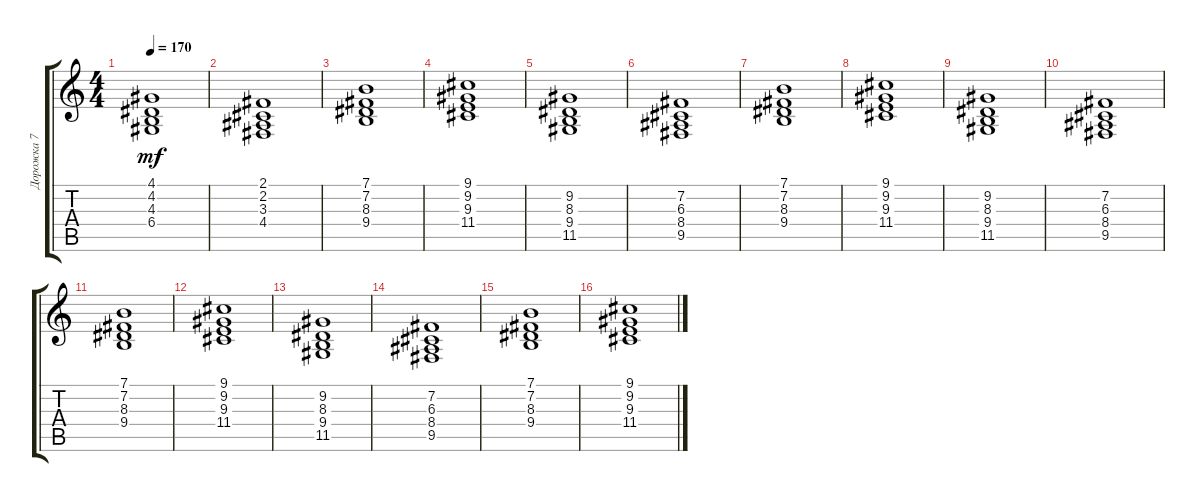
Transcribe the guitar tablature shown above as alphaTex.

\track ("Дорожка 7" "Дорожка 7") {instrument choiraahs}
\staff {score tabs}
\tuning (E4 B3 G3 D3 A2 E2) {hide}
\ts (4 4)
\tempo 170
\clef g2
\ks c
(4.1 4.2 4.3 6.4).1{dy mf} |
(2.1 2.2 3.3 4.4).1 |
(7.1 7.2 8.3 9.4).1 |
(9.1 9.2 9.3 11.4).1 |
(9.2 8.3 9.4 11.5).1 |
(7.2 6.3 8.4 9.5).1 |
(7.1 7.2 8.3 9.4).1 |
(9.1 9.2 9.3 11.4).1 |
(9.2 8.3 9.4 11.5).1 |
(7.2 6.3 8.4 9.5).1 |
(7.1 7.2 8.3 9.4).1 |
(9.1 9.2 9.3 11.4).1 |
(9.2 8.3 9.4 11.5).1 |
(7.2 6.3 8.4 9.5).1 |
(7.1 7.2 8.3 9.4).1 |
(9.1 9.2 9.3 11.4).1
